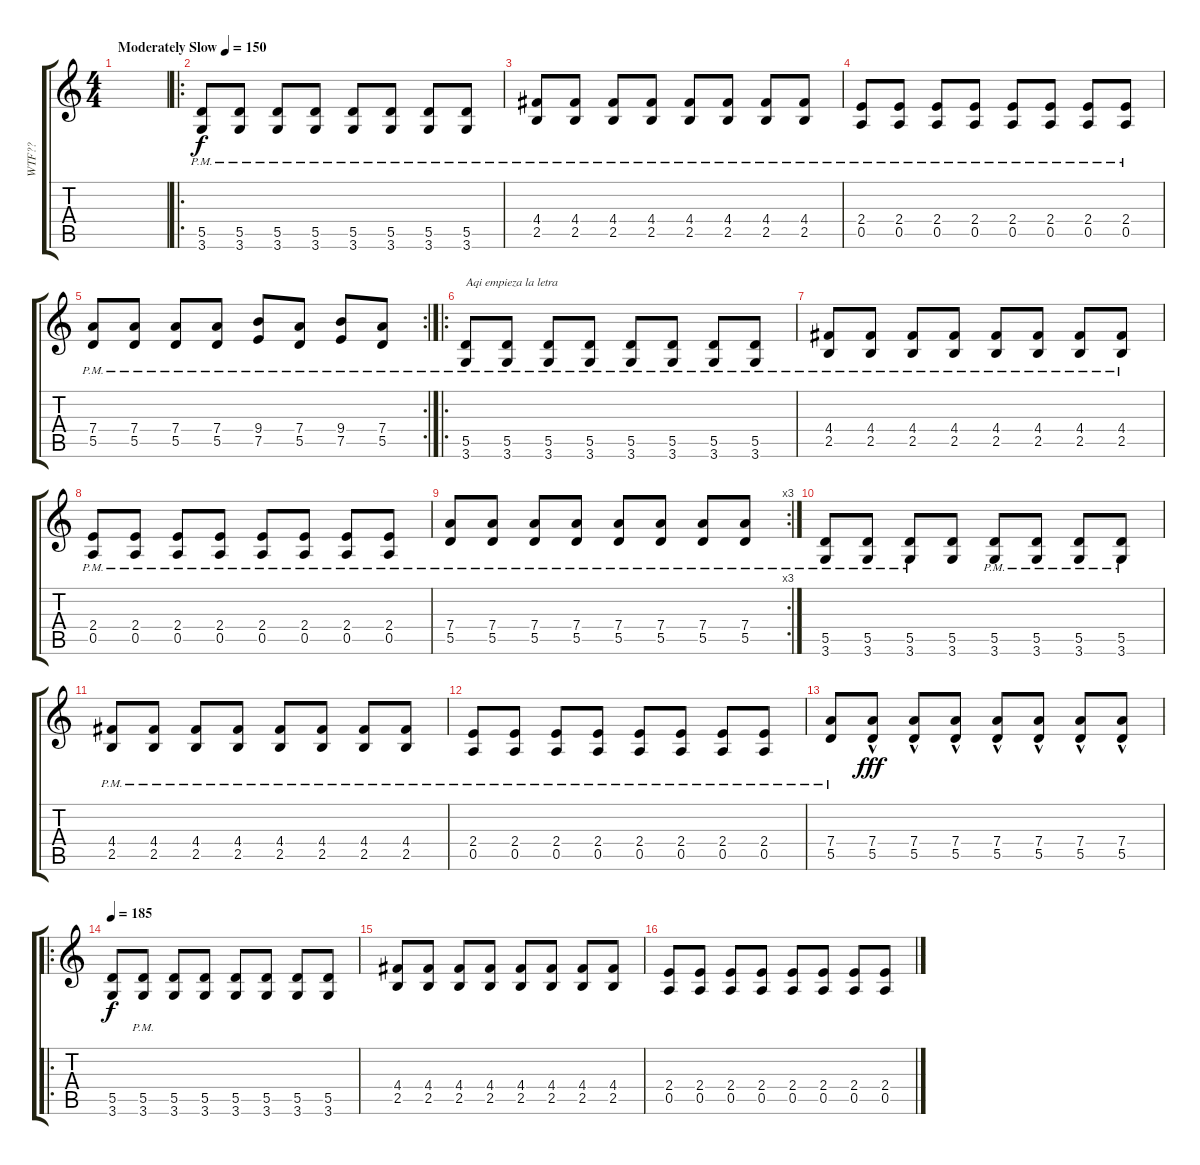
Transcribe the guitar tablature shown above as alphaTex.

\track ("WTF??" "WTF??") {instrument overdrivenguitar}
\staff {score tabs}
\tuning (E4 B3 G3 D3 A2 E2) {hide}
\ts (4 4)
\tempo (150 "Moderately Slow")
\clef g2
\ks c
|
\ro
(5.5 3.6{pm}).8 (5.5{pm} 3.6).8 (5.5{pm} 3.6).8 (5.5{pm} 3.6).8 (5.5{pm} 3.6).8 (5.5{pm} 3.6).8 (5.5{pm} 3.6).8 (5.5{pm} 3.6).8 |
(4.4 2.5{pm}).8 (4.4 2.5{pm}).8 (4.4 2.5{pm}).8 (4.4{pm} 2.5).8 (4.4{pm} 2.5).8 (4.4{pm} 2.5).8 (4.4{pm} 2.5).8 (4.4{pm} 2.5).8 |
(2.4{pm} 0.5).8 (2.4{pm} 0.5).8 (2.4{pm} 0.5).8 (2.4{pm} 0.5).8 (2.4{pm} 0.5).8 (2.4{pm} 0.5).8 (2.4{pm} 0.5).8 (2.4{pm} 0.5).8 |
\rc 2
(7.4{pm} 5.5).8 (7.4{pm} 5.5).8 (7.4{pm} 5.5).8 (7.4{pm} 5.5).8 (9.4{pm} 7.5).8 (7.4{pm} 5.5).8 (9.4{pm} 7.5).8 (7.4{pm} 5.5).8 |
\ro
(5.5{pm} 3.6).8{txt "Aqi empieza la letra"} (5.5{pm} 3.6).8 (5.5{pm} 3.6).8 (5.5{pm} 3.6).8 (5.5{pm} 3.6).8 (5.5{pm} 3.6).8 (5.5{pm} 3.6).8 (5.5{pm} 3.6).8 |
(4.4{pm} 2.5{pm}).8 (4.4{pm} 2.5{pm}).8 (4.4{pm} 2.5).8 (4.4{pm} 2.5).8 (4.4{pm} 2.5).8 (4.4{pm} 2.5).8 (4.4{pm} 2.5).8 (4.4{pm} 2.5).8 |
(2.4{pm} 0.5).8 (2.4{pm} 0.5).8 (2.4{pm} 0.5).8 (2.4{pm} 0.5).8 (2.4{pm} 0.5).8 (2.4{pm} 0.5).8 (2.4{pm} 0.5).8 (2.4{pm} 0.5).8 |
\rc 3
(7.4{pm} 5.5).8 (7.4{pm} 5.5).8 (7.4{pm} 5.5).8 (7.4{pm} 5.5).8 (7.4{pm} 5.5).8 (7.4{pm} 5.5).8 (7.4{pm} 5.5).8 (7.4{pm} 5.5).8 |
(5.5{pm} 3.6).8 (5.5{pm} 3.6).8 (5.5{pm} 3.6).8 (5.5 3.6).8 (5.5{pm} 3.6).8 (5.5{pm} 3.6).8 (5.5{pm} 3.6).8 (5.5{pm} 3.6).8 |
(4.4 2.5{pm}).8 (4.4 2.5{pm}).8 (4.4 2.5{pm}).8 (4.4 2.5{pm}).8 (4.4 2.5{pm}).8 (4.4 2.5{pm}).8 (4.4 2.5{pm}).8 (4.4 2.5{pm}).8 |
(2.4 0.5{pm}).8 (2.4 0.5{pm}).8 (2.4 0.5{pm}).8 (2.4 0.5{pm}).8 (2.4 0.5{pm}).8 (2.4 0.5{pm}).8 (2.4 0.5{pm}).8 (2.4 0.5{pm}).8 |
(7.4 5.5{pm}).8 (7.4{hac} 5.5).8{dy fff} (7.4{hac} 5.5).8 (7.4{hac} 5.5).8 (7.4{hac} 5.5).8 (7.4{hac} 5.5).8 (7.4{hac} 5.5).8 (7.4{hac} 5.5).8 |
\ro
\tempo 185
(5.5 3.6).8{dy f} (5.5 3.6{pm}).8 (5.5 3.6).8 (5.5 3.6).8 (5.5 3.6).8 (5.5 3.6).8 (5.5 3.6).8 (5.5 3.6).8 |
(4.4 2.5).8 (4.4 2.5).8 (4.4 2.5).8 (4.4 2.5).8 (4.4 2.5).8 (4.4 2.5).8 (4.4 2.5).8 (4.4 2.5).8 |
(2.4 0.5).8 (2.4 0.5).8 (2.4 0.5).8 (2.4 0.5).8 (2.4 0.5).8 (2.4 0.5).8 (2.4 0.5).8 (2.4 0.5).8
